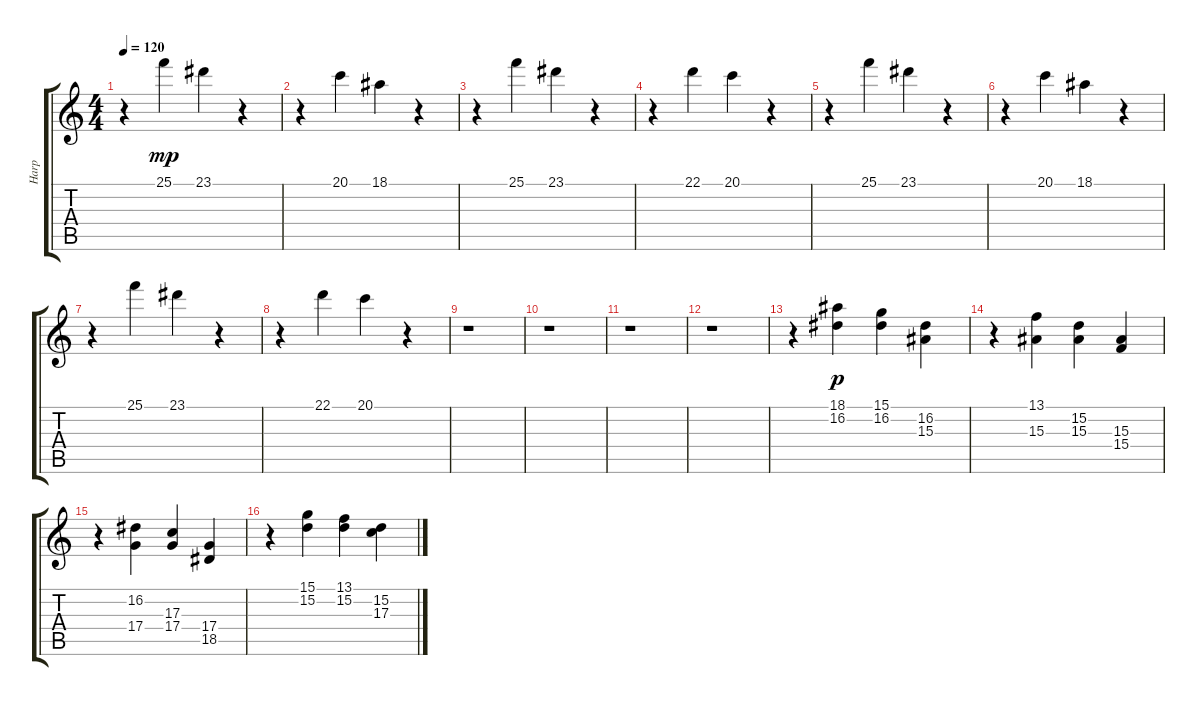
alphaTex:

\track ("Harp" "Harp") {instrument orchestralharp}
\staff {score tabs}
\tuning (E4 B3 G3 D3 A2 E2) {hide}
\ts (4 4)
\tempo 120
\clef g2
\ks c
r.4{dy mf} 25.1.4{dy mp} 23.1.4 r.4 |
r.4 20.1.4 18.1.4 r.4 |
r.4 25.1.4 23.1.4 r.4 |
r.4 22.1.4 20.1.4 r.4 |
r.4 25.1.4 23.1.4 r.4 |
r.4 20.1.4 18.1.4 r.4 |
r.4 25.1.4 23.1.4 r.4 |
r.4 22.1.4 20.1.4 r.4 |
r.1 |
r.1 |
r.1 |
r.1 |
r.4 (18.1 16.2).4{dy p} (15.1 16.2).4 (16.2 15.3).4 |
r.4 (13.1 15.3).4 (15.2 15.3).4 (15.3 15.4).4 |
r.4 (16.2 17.4).4 (17.3 17.4).4 (17.4 18.5).4 |
r.4 (15.1 15.2).4 (13.1 15.2).4 (15.2 17.3).4
